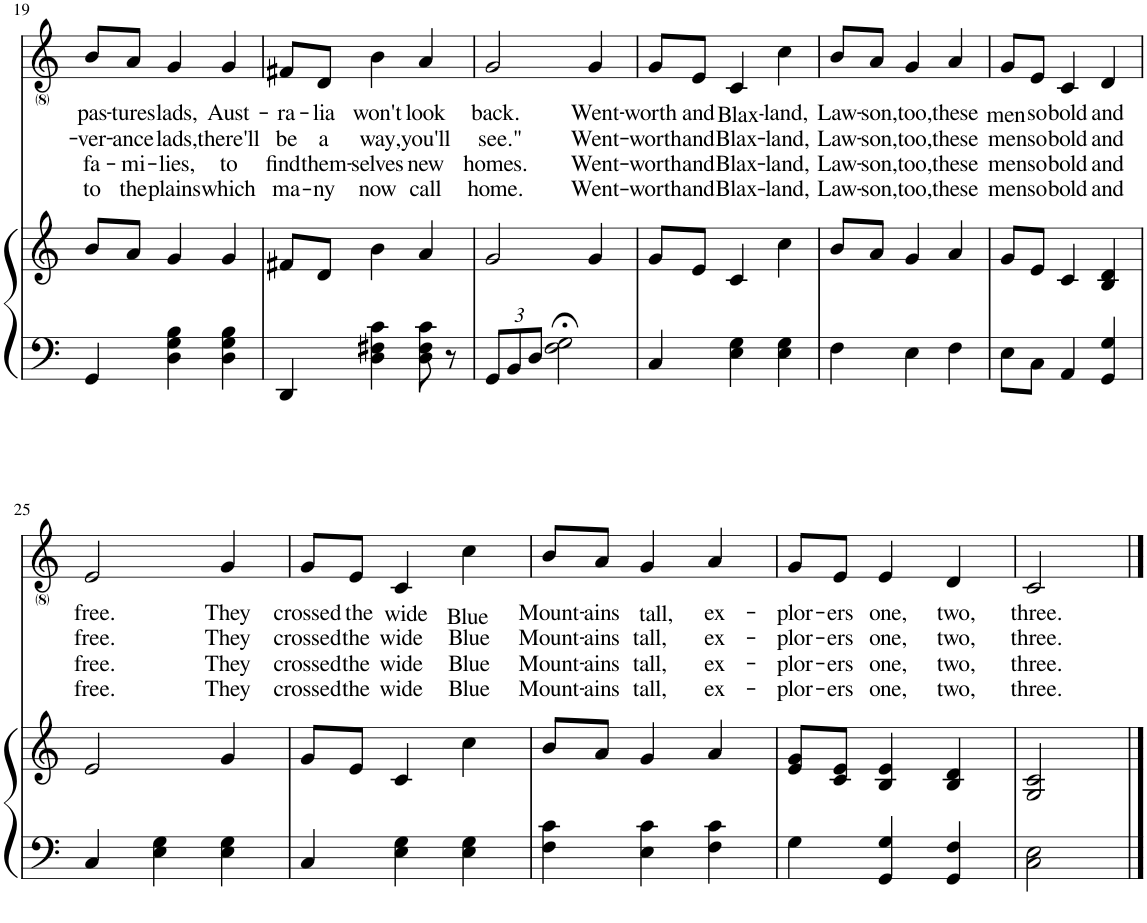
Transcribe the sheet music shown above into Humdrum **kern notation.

**kern	**kern	**kern	**text	**text	**text	**text
*part2	*part2	*part1	*part1	*part1	*part1	*part1
*staff3	*staff2	*staff1	*staff1	*staff1	*staff1	*staff1
*I"Piano	*	*I"Voice	*	*	*	*
*I'Pno	*	*	*	*	*	*
!!LO:PB:g=z
*clefF4	*clefG2	*clefG2	*	*	*	*
*k[]	*k[]	*k[]	*	*	*	*
*M3/4	*M3/4	*M3/4	*	*	*	*
=19	=19	=19	=19	=19	=19	=19
!	!	!	!LO:LY:b	!LO:LY:b	!LO:LY:b	!LO:LY:b
4GG/	8b/L	8b/L	pas-	-ver-	fa-	to
!	!	!	!LO:LY:b	!LO:LY:b	!LO:LY:b	!LO:LY:b
.	8a/J	8a/J	-tures	-ance	-mi-	the
!	!	!	!LO:LY:b	!LO:LY:b	!LO:LY:b	!LO:LY:b
4D\ 4G\ 4B\	4g/	4g/	lads,	lads,	-lies,	plains
!	!	!	!LO:LY:b	!LO:LY:b	!LO:LY:b	!LO:LY:b
4D\ 4G\ 4B\	4g/	4g/	Aust-	there'll	to	which
=20	=20	=20	=20	=20	=20	=20
!	!	!	!LO:LY:b	!LO:LY:b	!LO:LY:b	!LO:LY:b
4DD/	8f#X/L	8f#X/L	-ra-	be	find	ma-
!	!	!	!LO:LY:b	!LO:LY:b	!LO:LY:b	!LO:LY:b
.	8d/J	8d/J	-lia	a	them-	-ny
!	!	!	!LO:LY:b	!LO:LY:b	!LO:LY:b	!LO:LY:b
4D\ 4F#X\ 4c\	4b\	4b\	won't	way,	-selves	now
!	!	!	!LO:LY:b	!LO:LY:b	!LO:LY:b	!LO:LY:b
8D\ 8F#\ 8c\	4a/	4a/	look	you'll	new	call
8r	.	.	.	.	.	.
=21	=21	=21	=21	=21	=21	=21
*Xbrackettup	*	*	*	*	*	*
!	!	!	!LO:LY:b	!LO:LY:b	!LO:LY:b	!LO:LY:b
12GG/L	2g/	2g/	back.	see."	homes.	home.
12BB/	.	.	.	.	.	.
12D/J	.	.	.	.	.	.
2F\;< 2G\;<	.	.	.	.	.	.
!	!	!	!LO:LY:b	!LO:LY:b	!LO:LY:b	!LO:LY:b
.	4g/	4g/	Went-	Went-	Went-	Went-
=22	=22	=22	=22	=22	=22	=22
!	!	!	!LO:LY:b	!LO:LY:b	!LO:LY:b	!LO:LY:b
4C/	8g/L	8g/L	-worth	-worth	-worth	-worth
!	!	!	!LO:LY:b	!LO:LY:b	!LO:LY:b	!LO:LY:b
.	8e/J	8e/J	and	and	and	and
!	!	!	!LO:LY:b	!LO:LY:b	!LO:LY:b	!LO:LY:b
4E\ 4G\	4c/	4c/	Blax-	Blax-	Blax-	Blax-
!	!	!	!LO:LY:b	!LO:LY:b	!LO:LY:b	!LO:LY:b
4E\ 4G\	4cc\	4cc\	-land,	-land,	-land,	-land,
=23	=23	=23	=23	=23	=23	=23
!	!	!	!LO:LY:b	!LO:LY:b	!LO:LY:b	!LO:LY:b
4F\	8b/L	8b/L	Law-	Law-	Law-	Law-
!	!	!	!LO:LY:b	!LO:LY:b	!LO:LY:b	!LO:LY:b
.	8a/J	8a/J	-son,	-son,	-son,	-son,
!	!	!	!LO:LY:b	!LO:LY:b	!LO:LY:b	!LO:LY:b
4E\	4g/	4g/	too,	too,	too,	too,
!	!	!	!LO:LY:b	!LO:LY:b	!LO:LY:b	!LO:LY:b
4F\	4a/	4a/	these	these	these	these
=24	=24	=24	=24	=24	=24	=24
!	!	!	!LO:LY:b	!LO:LY:b	!LO:LY:b	!LO:LY:b
8E\L	8g/L	8g/L	men	men	men	men
!	!	!	!LO:LY:b	!LO:LY:b	!LO:LY:b	!LO:LY:b
8C\J	8e/J	8e/J	so	so	so	so
!	!	!	!LO:LY:b	!LO:LY:b	!LO:LY:b	!LO:LY:b
4AA/	4c/	4c/	bold	bold	bold	bold
!	!	!	!LO:LY:b	!LO:LY:b	!LO:LY:b	!LO:LY:b
4GG/ 4G/	4B/ 4d/	4d/	and	and	and	and
!!LO:LB:g=z
=25	=25	=25	=25	=25	=25	=25
!	!	!	!LO:LY:b	!LO:LY:b	!LO:LY:b	!LO:LY:b
4C/	2e/	2e/	free.	free.	free.	free.
4E\ 4G\	.	.	.	.	.	.
!	!	!	!LO:LY:b	!LO:LY:b	!LO:LY:b	!LO:LY:b
4E\ 4G\	4g/	4g/	They	They	They	They
=26	=26	=26	=26	=26	=26	=26
!	!	!	!LO:LY:b	!LO:LY:b	!LO:LY:b	!LO:LY:b
4C/	8g/L	8g/L	crossed	crossed	crossed	crossed
!	!	!	!LO:LY:b	!LO:LY:b	!LO:LY:b	!LO:LY:b
.	8e/J	8e/J	the	the	the	the
!	!	!	!LO:LY:b	!LO:LY:b	!LO:LY:b	!LO:LY:b
4E\ 4G\	4c/	4c/	wide	wide	wide	wide
!	!	!	!LO:LY:b	!LO:LY:b	!LO:LY:b	!LO:LY:b
4E\ 4G\	4cc\	4cc\	Blue	Blue	Blue	Blue
=27	=27	=27	=27	=27	=27	=27
!	!	!	!LO:LY:b	!LO:LY:b	!LO:LY:b	!LO:LY:b
4F\ 4c\	8b/L	8b/L	Mount-	Mount-	Mount-	Mount-
!	!	!	!LO:LY:b	!LO:LY:b	!LO:LY:b	!LO:LY:b
.	8a/J	8a/J	-ains	-ains	-ains	-ains
!	!	!	!LO:LY:b	!LO:LY:b	!LO:LY:b	!LO:LY:b
4E\ 4c\	4g/	4g/	tall,	tall,	tall,	tall,
!	!	!	!LO:LY:b	!LO:LY:b	!LO:LY:b	!LO:LY:b
4F\ 4c\	4a/	4a/	ex-	ex-	ex-	ex-
=28	=28	=28	=28	=28	=28	=28
!	!	!	!LO:LY:b	!LO:LY:b	!LO:LY:b	!LO:LY:b
4G\	8e/ 8g/L	8g/L	-plor-	-plor-	-plor-	-plor-
!	!	!	!LO:LY:b	!LO:LY:b	!LO:LY:b	!LO:LY:b
.	8c/ 8e/J	8e/J	-ers	-ers	-ers	-ers
!	!	!	!LO:LY:b	!LO:LY:b	!LO:LY:b	!LO:LY:b
4GG/ 4G/	4B/ 4e/	4e/	one,	one,	one,	one,
!	!	!	!LO:LY:b	!LO:LY:b	!LO:LY:b	!LO:LY:b
4GG/ 4F/	4B/ 4d/	4d/	two,	two,	two,	two,
=29	=29	=29	=29	=29	=29	=29
!	!	!	!LO:LY:b	!LO:LY:b	!LO:LY:b	!LO:LY:b
2C\ 2E\	2G/ 2c/	2c/	three.	three.	three.	three.
==	==	==	==	==	==	==
*-	*-	*-	*-	*-	*-	*-
